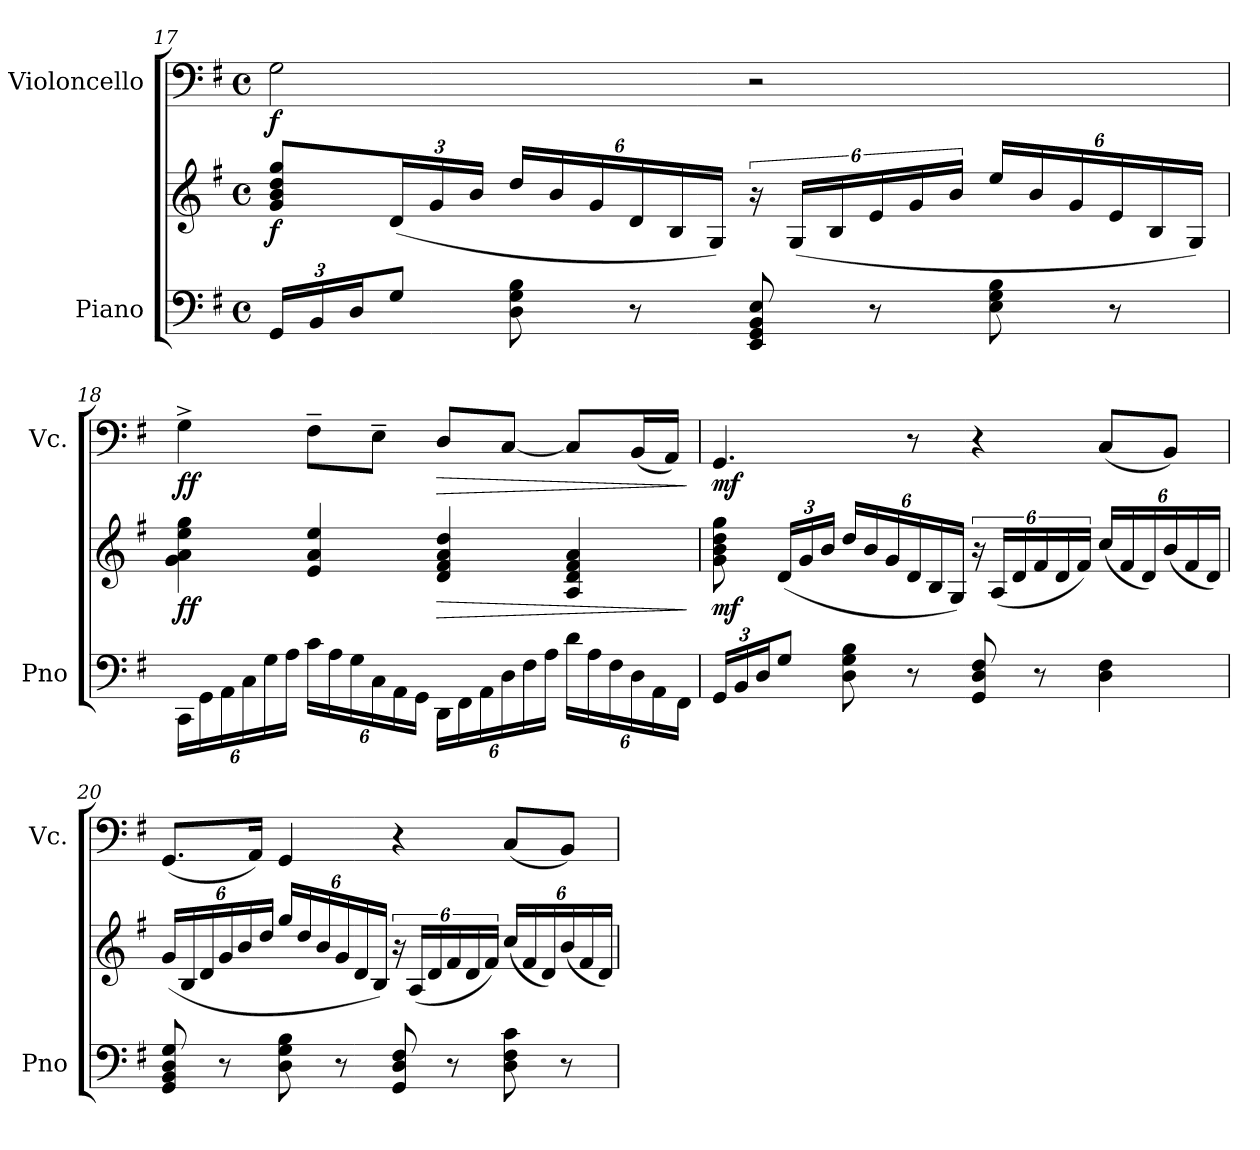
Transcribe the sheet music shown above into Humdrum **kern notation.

**kern	**kern	**dynam	**kern	**dynam
*part2	*part2	*part2	*part1	*part1
*staff3	*staff2	*staff2/3	*staff1	*staff1
*I"Piano	*	*	*I"Violoncello	*
*I'Pno	*	*	*I'Vc.	*
!!LO:LB:g=z
*clefF4	*clefG2	*	*clefF4	*
*k[f#]	*k[f#]	*	*k[f#]	*
*M4/4	*M4/4	*	*M4/4	*
*met(c)	*met(c)	*	*met(c)	*
*Xbrackettup	*	*	*	*
=17	=17	=17	=17	=17
!	!	!LO:DY:b	!	!LO:DY:b
24GG/LL	8g/ 8b/ 8dd/ 8gg/L	f	2G\	f
24BB/	.	.	.	.
24D/J	.	.	.	.
*	*Xbrackettup	*	*	*
8G/J	(<24d/L	.	.	.
.	24g/	.	.	.
.	24b/JJ	.	.	.
8D\ 8G\ 8B\	24dd/LL	.	.	.
.	24b/	.	.	.
.	24g/	.	.	.
8r	24d/	.	.	.
.	24B/	.	.	.
.	24G/JJ)	.	.	.
*	*brackettup	*	*	*
8EE/ 8GG/ 8BB/ 8E/	24r	.	2r	.
.	(<24G/LL	.	.	.
.	24B/	.	.	.
*	*Xbrackettup	*	*	*
8r	24e/	.	.	.
.	24g/	.	.	.
.	24b/JJ	.	.	.
8E\ 8G\ 8B\	24ee/LL	.	.	.
.	24b/	.	.	.
.	24g/	.	.	.
8r	24e/	.	.	.
.	24B/	.	.	.
.	24G/JJ)	.	.	.
=18	=18	=18	=18	=18
!	!	!LO:DY:b	!	!LO:DY:b
24CC\LL	4g\ 4a\ 4ee\ 4gg\	ff	4G^\	ff
24GG\	.	.	.	.
24AA\	.	.	.	.
24C\	.	.	.	.
24G\	.	.	.	.
24A\JJ	.	.	.	.
24c\LL	4e/ 4a/ 4ee/	.	8F#~\L	.
24A\	.	.	.	.
24G\	.	.	.	.
24C\	.	.	8E~\J	.
24AA\	.	.	.	.
24GG\JJ	.	.	.	.
!	!	!LO:HP:b	!	!LO:HP:b
24DD\LL	4d/ 4f#/ 4a/ 4dd/	>	8D/L	>
24FF#\	.	.	.	.
24AA\	.	.	.	.
24D\	.	.	[8C/J	.
24F#\	.	.	.	.
24A\JJ	.	.	.	.
24d\LL	4A/ 4d/ 4f#/ 4a/	.	8C/L]	.
24A\	.	.	.	.
24F#\	.	.	.	.
24D\	.	.	(<16BB/L	.
24AA\	.	.	.	.
.	.	.	16AA/JJ)	.
24FF#\JJ	.	.	.	.
.	.	]	.	]
!!LO:PB:g=z
=19	=19	=19	=19	=19
!	!	!LO:DY:b	!	!LO:DY:b
24GG/LL	8g\ 8b\ 8dd\ 8gg\	mf	4.GG/	mf
24BB/	.	.	.	.
24D/J	.	.	.	.
8G/J	(<24d/LL	.	.	.
.	24g/	.	.	.
.	24b/JJ	.	.	.
8D\ 8G\ 8B\	24dd/LL	.	.	.
.	24b/	.	.	.
.	24g/	.	.	.
8r	24d/	.	8r	.
.	24B/	.	.	.
.	24G/JJ)	.	.	.
*	*brackettup	*	*	*
8GG/ 8D/ 8F#/	24r	.	4r	.
.	(<24A/LL	.	.	.
.	24d/	.	.	.
*	*Xbrackettup	*	*	*
8r	24f#/	.	.	.
.	24d/	.	.	.
.	24f#/JJ)	.	.	.
4D\ 4F#\	(<24cc/LL	.	(<8C/L	.
.	24f#/	.	.	.
.	24d/)	.	.	.
.	(<24b/	.	8BB/J)	.
.	24f#/	.	.	.
.	24d/JJ)	.	.	.
=20	=20	=20	=20	=20
8GG/ 8BB/ 8D/ 8G/	(<24g/LL	.	(<8.GG/L	.
.	24B/	.	.	.
.	24d/	.	.	.
8r	24g/	.	.	.
.	24b/	.	.	.
.	.	.	16AA/Jk)	.
.	24dd/JJ	.	.	.
8D\ 8G\ 8B\	24gg/LL	.	4GG/	.
.	24dd/	.	.	.
.	24b/	.	.	.
8r	24g/	.	.	.
.	24d/	.	.	.
.	24B/JJ)	.	.	.
*	*brackettup	*	*	*
8GG/ 8D/ 8F#/	24r	.	4r	.
.	(<24A/LL	.	.	.
.	24d/	.	.	.
*	*Xbrackettup	*	*	*
8r	24f#/	.	.	.
.	24d/	.	.	.
.	24f#/JJ)	.	.	.
8D\ 8F#\ 8c\	(<24cc/LL	.	(<8C/L	.
.	24f#/	.	.	.
.	24d/)	.	.	.
8r	(<24b/	.	8BB/J)	.
.	24f#/	.	.	.
.	24d/JJ)	.	.	.
=	=	=	=	=
*-	*-	*-	*-	*-
